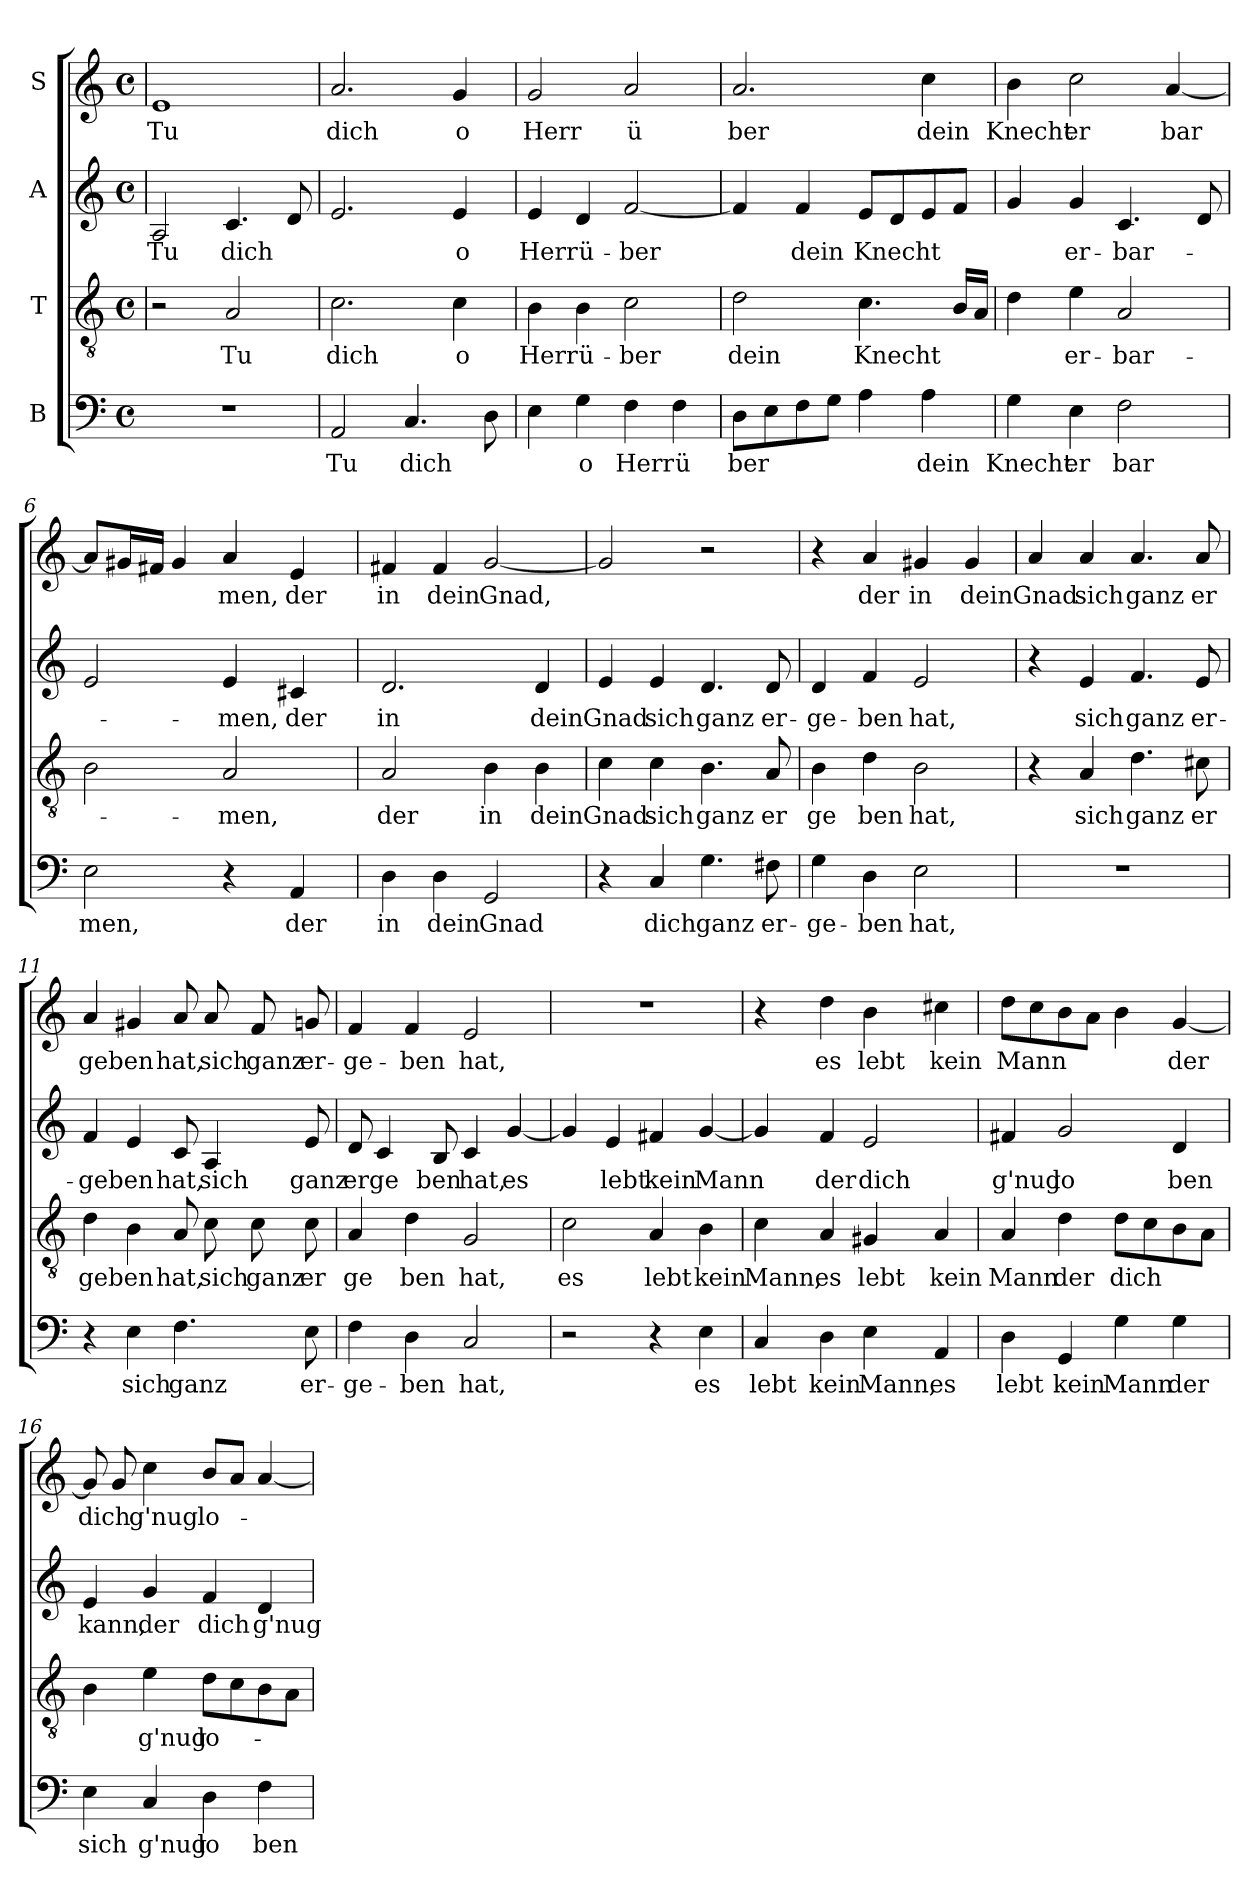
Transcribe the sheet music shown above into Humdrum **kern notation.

**kern	**text	**kern	**text	**kern	**text	**kern	**text
*part4	*part4	*part3	*part3	*part2	*part2	*part1	*part1
*staff4	*staff4	*staff3	*staff3	*staff2	*staff2	*staff1	*staff1
*I"B	*	*I"T	*	*I"A	*	*I"S	*
!!LO:PB:g=z
*stria5	*	*stria5	*	*stria5	*	*stria5	*
*clefF4	*	*clefGv2	*	*clefG2	*	*clefG2	*
*M4/4	*	*M4/4	*	*M4/4	*	*M4/4	*
*met(c)	*	*met(c)	*	*met(c)	*	*met(c)	*
=1	=1!	=1	=1!	=1	=1!	=1!	=1!
!	!	!	!	!	!LO:LY:b:cj	!	!LO:LY:b:cj
1r	.	2r	.	2A/	Tu	1e	Tu
!	!	!	!LO:LY:b:cj	!	!LO:LY:b	!	!
.	.	2A/	Tu	4.c/	dich	.	.
.	.	.	.	8d/	.	.	.
=2	=2	=2	=2	=2	=2	=2	=2
!	!LO:LY:b:cj	!	!LO:LY:b:cj	!	!	!	!LO:LY:b:cj
2AA/	Tu	2.c\	dich	2.e/	.	2.a/	dich
!	!LO:LY:b	!	!	!	!	!	!
4.C/	dich	.	.	.	.	.	.
!	!	!	!LO:LY:b:cj	!	!LO:LY:b:cj	!	!LO:LY:b:cj
.	.	4c\	o	4e/	o	4g/	o
8D\	.	.	.	.	.	.	.
=3	=3	=3	=3	=3	=3	=3	=3
!	!	!	!LO:LY:b:cj	!	!LO:LY:b:cj	!	!LO:LY:b:cj
4E\	.	4B\	Herr	4e/	Herr	2g/	Herr
!	!LO:LY:b:cj	!	!LO:LY:b:cj	!	!LO:LY:b:cj	!	!
4G\	o	4B\	ü-	4d/	ü-	.	.
!	!LO:LY:b:cj	!	!LO:LY:b:cj	!	!LO:LY:b	!	!LO:LY:b:cj
4F\	Herr	2c\	-ber	[<2f/	-ber	2a/	ü
!	!LO:LY:b:cj	!	!	!	!	!	!
4F\	ü	.	.	.	.	.	.
=4	=4	=4	=4	=4	=4	=4	=4
!	!LO:LY:b	!	!LO:LY:b:cj	!	!	!	!LO:LY:b:cj
8D\L	ber	2d\	dein	4f/]	.	2.a/	ber
8E\	.	.	.	.	.	.	.
!	!	!	!	!	!LO:LY:b:cj	!	!
8F\	.	.	.	4f/	dein	.	.
8G\J	.	.	.	.	.	.	.
!	!	!	!LO:LY:b	!	!LO:LY:b	!	!
4A\	.	4.c\	Knecht	8e/L	Knecht	.	.
.	.	.	.	8d/	.	.	.
!	!LO:LY:b:cj	!	!	!	!	!	!LO:LY:b:cj
4A\	dein	.	.	8e/	.	4cc\	dein
.	.	16B/L	.	8f/J	.	.	.
.	.	16A/J	.	.	.	.	.
=5	=5	=5	=5	=5	=5	=5	=5
!	!LO:LY:b:cj	!	!	!	!	!	!LO:LY:b:cj
4G\	Knecht	4d\	.	4g/	.	4b\	Knecht
!	!LO:LY:b:cj	!	!LO:LY:b:cj	!	!LO:LY:b:cj	!	!LO:LY:b:cj
4E\	er	4e\	er-	4g/	er-	2cc\	er
!	!LO:LY:b:cj	!	!LO:LY:b	!	!LO:LY:b	!	!
2F\	bar	2A/	-bar-	4.c/	-bar-	.	.
!	!	!	!	!	!	!	!LO:LY:b
.	.	.	.	.	.	[>4a/	bar
.	.	.	.	8d/	.	.	.
!!LO:LB:g=z
=6	=6	=6	=6	=6	=6	=6	=6
!	!LO:LY:b:cj	!	!	!	!	!	!
*	*	*^	*	*	*	*	*
2E\	men,	2B\	8ryy	.	2e/	.	8a/L]	.
.	.	.	64ryy	.	.	.	16g#/	.
.	.	.	2ryy	.	.	.	.	.
.	.	.	.	.	.	.	16f#/J	.
.	.	.	.	.	.	.	4g#/	.
!	!	!	!	!LO:LY:b:cj	!	!LO:LY:b:cj	!	!LO:LY:b:cj
4r	.	2A/	.	-men,	4e/	-men,	4a/	men,
.	.	.	4ryy	.	.	.	.	.
!	!LO:LY:b:cj	!	!	!	!	!LO:LY:b:cj	!	!LO:LY:b:cj
4AA/	der	.	.	.	4c#X/	der	4e/	der
.	.	.	16..ryy	.	.	.	.	.
=7	=7	=7	=7	=7	=7	=7	=7	=7
!	!LO:LY:b:cj	!	!	!LO:LY:b:cj	!	!LO:LY:b:cj	!	!LO:LY:b:cj
*	*	*v	*v	*	*	*	*	*
4D\	in	2A/	der	2.d/	in	4f#X/	in
!	!LO:LY:b:cj	!	!	!	!	!	!LO:LY:b:cj
4D\	dein	.	.	.	.	4f#/	dein
!	!LO:LY:b:cj	!	!LO:LY:b:cj	!	!	!	!LO:LY:b
2GG/	Gnad	4B\	in	.	.	[<2g/	Gnad,
!	!	!	!LO:LY:b:cj	!	!LO:LY:b:cj	!	!
.	.	4B\	dein	4d/	dein	.	.
=8	=8	=8	=8	=8	=8	=8	=8
!	!	!	!LO:LY:b:cj	!	!LO:LY:b:cj	!	!
4r	.	4c\	Gnad	4e/	Gnad	2g/]	.
!	!LO:LY:b:cj	!	!LO:LY:b:cj	!	!LO:LY:b:cj	!	!
4C/	dich	4c\	sich	4e/	sich	.	.
!	!LO:LY:b:cj	!	!LO:LY:b:cj	!	!LO:LY:b:cj	!	!
4.G\	ganz	4.B\	ganz	4.d/	ganz	2r	.
!	!LO:LY:b:cj	!	!LO:LY:b:cj	!	!LO:LY:b:cj	!	!
8F#X\	er-	8A/	er	8d/	er-	.	.
=9	=9	=9	=9	=9	=9	=9	=9
!	!LO:LY:b:cj	!	!LO:LY:b:cj	!	!LO:LY:b:cj	!	!
4G\	-ge-	4B\	ge	4d/	-ge-	4r	.
!	!LO:LY:b:cj	!	!LO:LY:b:cj	!	!LO:LY:b:cj	!	!LO:LY:b:cj
4D\	-ben	4d\	ben	4f/	-ben	4a/	der
!	!LO:LY:b:cj	!	!LO:LY:b:cj	!	!LO:LY:b:cj	!	!LO:LY:b:cj
2E\	hat,	2B\	hat,	2e/	hat,	4g#X/	in
!	!	!	!	!	!	!	!LO:LY:b:cj
.	.	.	.	.	.	4g#/	dein
=10	=10	=10	=10	=10	=10	=10	=10
!	!	!	!	!	!	!	!LO:LY:b:cj
1r	.	4r	.	4r	.	4a/	Gnad
!	!	!	!LO:LY:b:cj	!	!LO:LY:b:cj	!	!LO:LY:b:cj
.	.	4A/	sich	4e/	sich	4a/	sich
!	!	!	!LO:LY:b:cj	!	!LO:LY:b:cj	!	!LO:LY:b:cj
.	.	4.d\	ganz	4.f/	ganz	4.a/	ganz
!	!	!	!LO:LY:b:cj	!	!LO:LY:b:cj	!	!LO:LY:b:cj
.	.	8c#X\	er	8e/	er-	8a/	er
!!LO:LB:g=z
=11	=11	=11	=11	=11	=11	=11	=11
!	!	!	!LO:LY:b	!	!LO:LY:b	!	!LO:LY:b
4r	.	4d\	geben	4f/	-geben	4a/	geben
!	!LO:LY:b:cj	!	!	!	!	!	!
4E\	sich	4B\	.	4e/	.	4g#X/	.
!	!LO:LY:b:cj	!	!LO:LY:b:cj	!	!LO:LY:b:cj	!	!LO:LY:b:cj
4.F\	ganz	8A/	hat,	8c/	hat,	8a/	hat,
!	!	!	!LO:LY:b:cj	!	!LO:LY:b:cj	!	!LO:LY:b:cj
.	.	8c\	sich	4A/	sich	8a/	sich
!	!	!	!LO:LY:b:cj	!	!	!	!LO:LY:b:cj
.	.	8c\	ganz	.	.	8f/	ganz
!	!LO:LY:b:cj	!	!LO:LY:b:cj	!	!LO:LY:b:cj	!	!LO:LY:b:cj
8E\	er-	8c\	er	8e/	ganz	8gn/	er-
=12	=12	=12	=12	=12	=12	=12	=12
!	!LO:LY:b:cj	!	!LO:LY:b:cj	!	!LO:LY:b	!	!LO:LY:b:cj
4F\	-ge-	4A/	ge	8d/	erge	4f/	-ge-
.	.	.	.	4c/	.	.	.
!	!LO:LY:b:cj	!	!LO:LY:b:cj	!	!	!	!LO:LY:b:cj
4D\	-ben	4d\	ben	.	.	4f/	-ben
!	!	!	!	!	!LO:LY:b:cj	!	!
.	.	.	.	8B/	ben	.	.
!	!LO:LY:b:cj	!	!LO:LY:b:cj	!	!LO:LY:b:cj	!	!LO:LY:b:cj
2C/	hat,	2G/	hat,	4c/	hat,	2e/	hat,
!	!	!	!	!	!LO:LY:b:cj	!	!
.	.	.	.	[<4g/	es	.	.
=13	=13	=13	=13	=13	=13	=13	=13
!	!	!	!LO:LY:b:cj	!	!	!	!
2r	.	2c\	es	4g/]	.	1r	.
!	!	!	!	!	!LO:LY:b:cj	!	!
.	.	.	.	4e/	lebt	.	.
!	!	!	!LO:LY:b:cj	!	!LO:LY:b:cj	!	!
4r	.	4A/	lebt	4f#X/	kein	.	.
!	!LO:LY:b:cj	!	!LO:LY:b:cj	!	!LO:LY:b	!	!
4E\	es	4B\	kein	[<4g/	Mann	.	.
=14	=14	=14	=14	=14	=14	=14	=14
!	!LO:LY:b:cj	!	!LO:LY:b:cj	!	!	!	!
4C/	lebt	4c\	Mann,	4g/]	.	4r	.
!	!LO:LY:b:cj	!	!LO:LY:b:cj	!	!LO:LY:b:cj	!	!LO:LY:b:cj
4D\	kein	4A/	es	4f/	der	4dd\	es
!	!LO:LY:b:cj	!	!LO:LY:b:cj	!	!LO:LY:b:cj	!	!LO:LY:b:cj
4E\	Mann,	4G#X/	lebt	2e/	dich	4b\	lebt
!	!LO:LY:b:cj	!	!LO:LY:b:cj	!	!	!	!LO:LY:b:cj
4AA/	es	4A/	kein	.	.	4cc#\	kein
=15	=15	=15	=15	=15	=15	=15	=15
!	!LO:LY:b:cj	!	!LO:LY:b:cj	!	!LO:LY:b:cj	!	!LO:LY:b
4D\	lebt	4A/	Mann	4f#/	g'nug	8dd\L	Mann
.	.	.	.	.	.	8cc\	.
!	!LO:LY:b:cj	!	!LO:LY:b:cj	!	!LO:LY:b:cj	!	!
4GG/	kein	4d\	der	2g/	lo	8b\	.
.	.	.	.	.	.	8a\J	.
!	!LO:LY:b:cj	!	!LO:LY:b	!	!	!	!
4G\	Mann	8d\L	dich	.	.	4b\	.
.	.	8c\	.	.	.	.	.
!	!LO:LY:b:cj	!	!	!	!LO:LY:b:cj	!	!LO:LY:b
4G\	der	8B\	.	4d/	ben	[>4g/	der
.	.	8A\J	.	.	.	.	.
!!LO:PB:g=z
=16	=16	=16	=16	=16	=16	=16	=16
!	!LO:LY:b:cj	!	!	!	!LO:LY:b:cj	!	!LO:LY:b
4E\	sich	4B\	.	4e/	kann,	8g/]	dich
.	.	.	.	.	.	8g/	.
!	!LO:LY:b:cj	!	!LO:LY:b:cj	!	!LO:LY:b:cj	!	!LO:LY:b:cj
4C/	g'nug	4e\	g'nug	4g/	der	4cc\	g'nug
!	!LO:LY:b:cj	!	!LO:LY:b:cj	!	!LO:LY:b:cj	!	!LO:LY:b:cj
4D\	lo	8d\L	lo-	4f/	dich	8b/L	lo-
.	.	8c\	.	.	.	8a/J	.
!	!LO:LY:b:cj	!	!	!	!LO:LY:b:cj	!	!
4F\	ben	8B\	.	4d/	g'nug	[<4a/	.
.	.	8A\J	.	.	.	.	.
=	=	=	=	=	=	=	=
*-	*-	*-	*-	*-	*-	*-	*-
